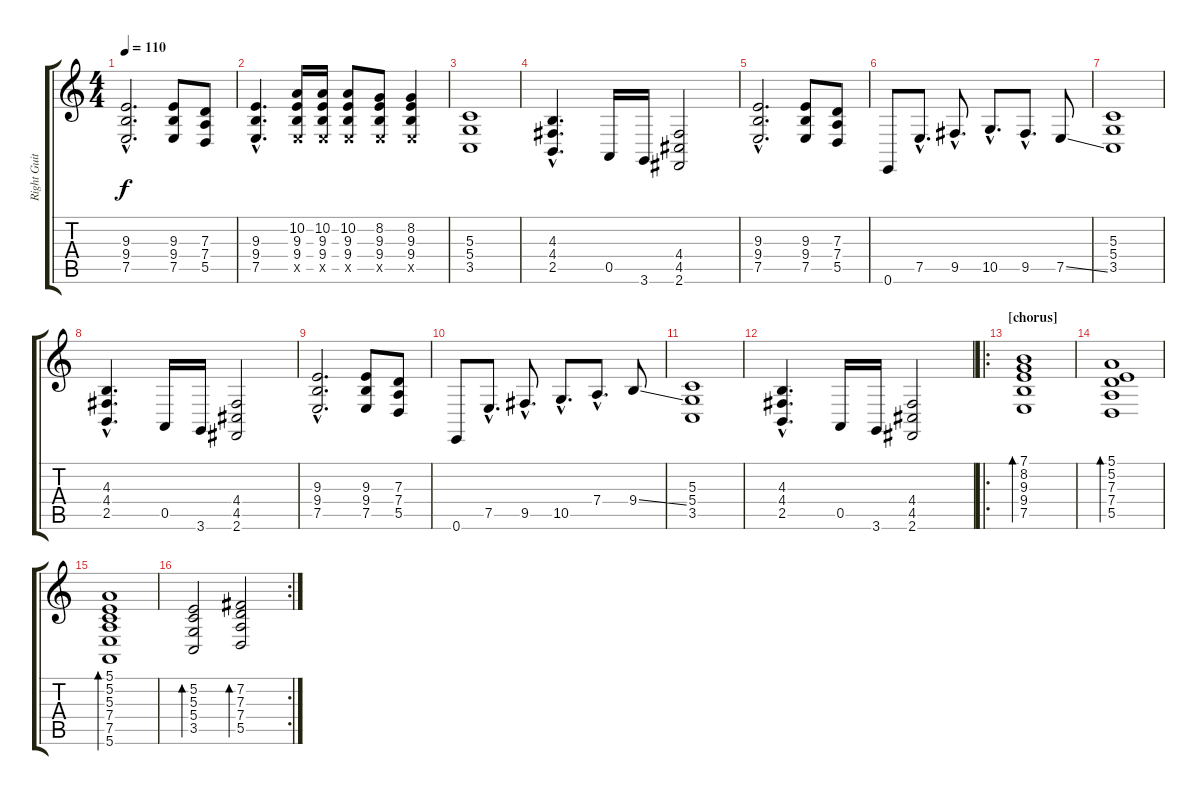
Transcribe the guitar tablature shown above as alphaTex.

\track ("Right Guitar Synth" "Right Guit") {instrument pad5bowed}
\staff {score tabs}
\tuning (E4 B3 G3 D3 A2 E2) {hide}
\ts (4 4)
\tempo 110
\clef g2
\ks c
(9.3{hac} 9.4{hac} 7.5{hac}).2{d dy f} (9.3 9.4 7.5).8 (7.3 7.4 5.5).8 |
(9.3{hac} 9.4{hac} 7.5{hac}).4{d} (10.2 9.3 9.4 7.5{x}).16 (10.2 9.3 9.4 7.5{x}).16 (10.2 9.3 9.4 7.5{x}).8 (8.2 9.3 9.4 7.5{x}).8 (8.2 9.3 9.4 7.5{x}).4 |
(5.3 5.4 3.5).1 |
(4.3{hac} 4.4{hac} 2.5{hac}).4{d} 0.5.16 3.6.16 (4.4 4.5 2.6).2 |
(9.3{hac} 9.4{hac} 7.5{hac}).2{d} (9.3 9.4 7.5).8 (7.3 7.4 5.5).8 |
0.6.8 7.5{hac}.8{d} 9.5{hac}.8{d} 10.5{hac}.8{d} 9.5{hac}.8{d} 7.5{ss}.8 |
(5.3 5.4 3.5).1 |
(4.3{hac} 4.4{hac} 2.5{hac}).4{d} 0.5.16 3.6.16 (4.4 4.5 2.6).2 |
(9.3{hac} 9.4{hac} 7.5{hac}).2{d} (9.3 9.4 7.5).8 (7.3 7.4 5.5).8 |
0.6.8 7.5{hac}.8{d} 9.5{hac}.8{d} 10.5{hac}.8{d} 7.4{hac}.8{d} 9.4{ss}.8 |
(5.3 5.4 3.5).1 |
(4.3{hac} 4.4{hac} 2.5{hac}).4{d} 0.5.16 3.6.16 (4.4 4.5 2.6).2 |
\ro
\section ("" "[chorus]")
(7.1 8.2 9.3 9.4 7.5).1{bd 60} |
(5.1 5.2 7.3 7.4 5.5).1{bd 60} |
(5.1 5.2 5.3 7.4 7.5 5.6).1{bd 60} |
\rc 2
(5.2 5.3 5.4 3.5).2{bd 60} (7.2 7.3 7.4 5.5).2{bd 60}
